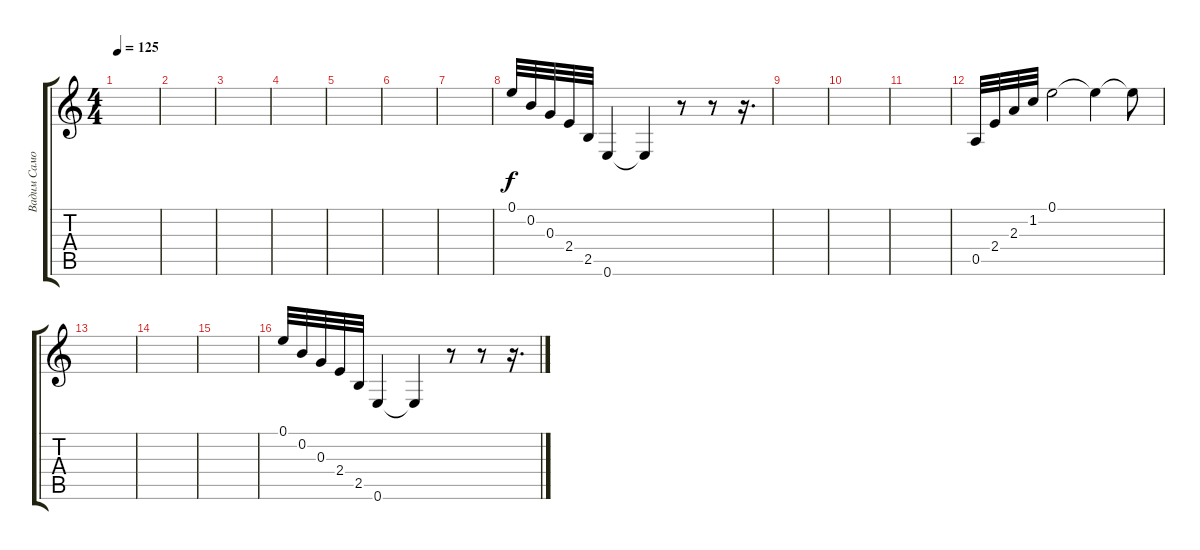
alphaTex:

\track ("Вадим Самойлов" "Вадим Само") {instrument electricguitarclean}
\staff {score tabs}
\tuning (E4 B3 G3 D3 A2 E2) {hide}
\ts (4 4)
\tempo 125
\clef g2
\ks c
|
|
|
|
|
|
|
0.1.32 0.2.32 0.3.32 2.4.32 2.5.32 0.6.4 0.6{t}.4 r.8 r.8 r.16{d} |
|
|
|
0.5.32 2.4.32 2.3.32 1.2.32 0.1.2 0.1{t}.4 0.1{t}.8 |
|
|
|
0.1.32 0.2.32 0.3.32 2.4.32 2.5.32 0.6.4 0.6{t}.4 r.8 r.8 r.16{d}
